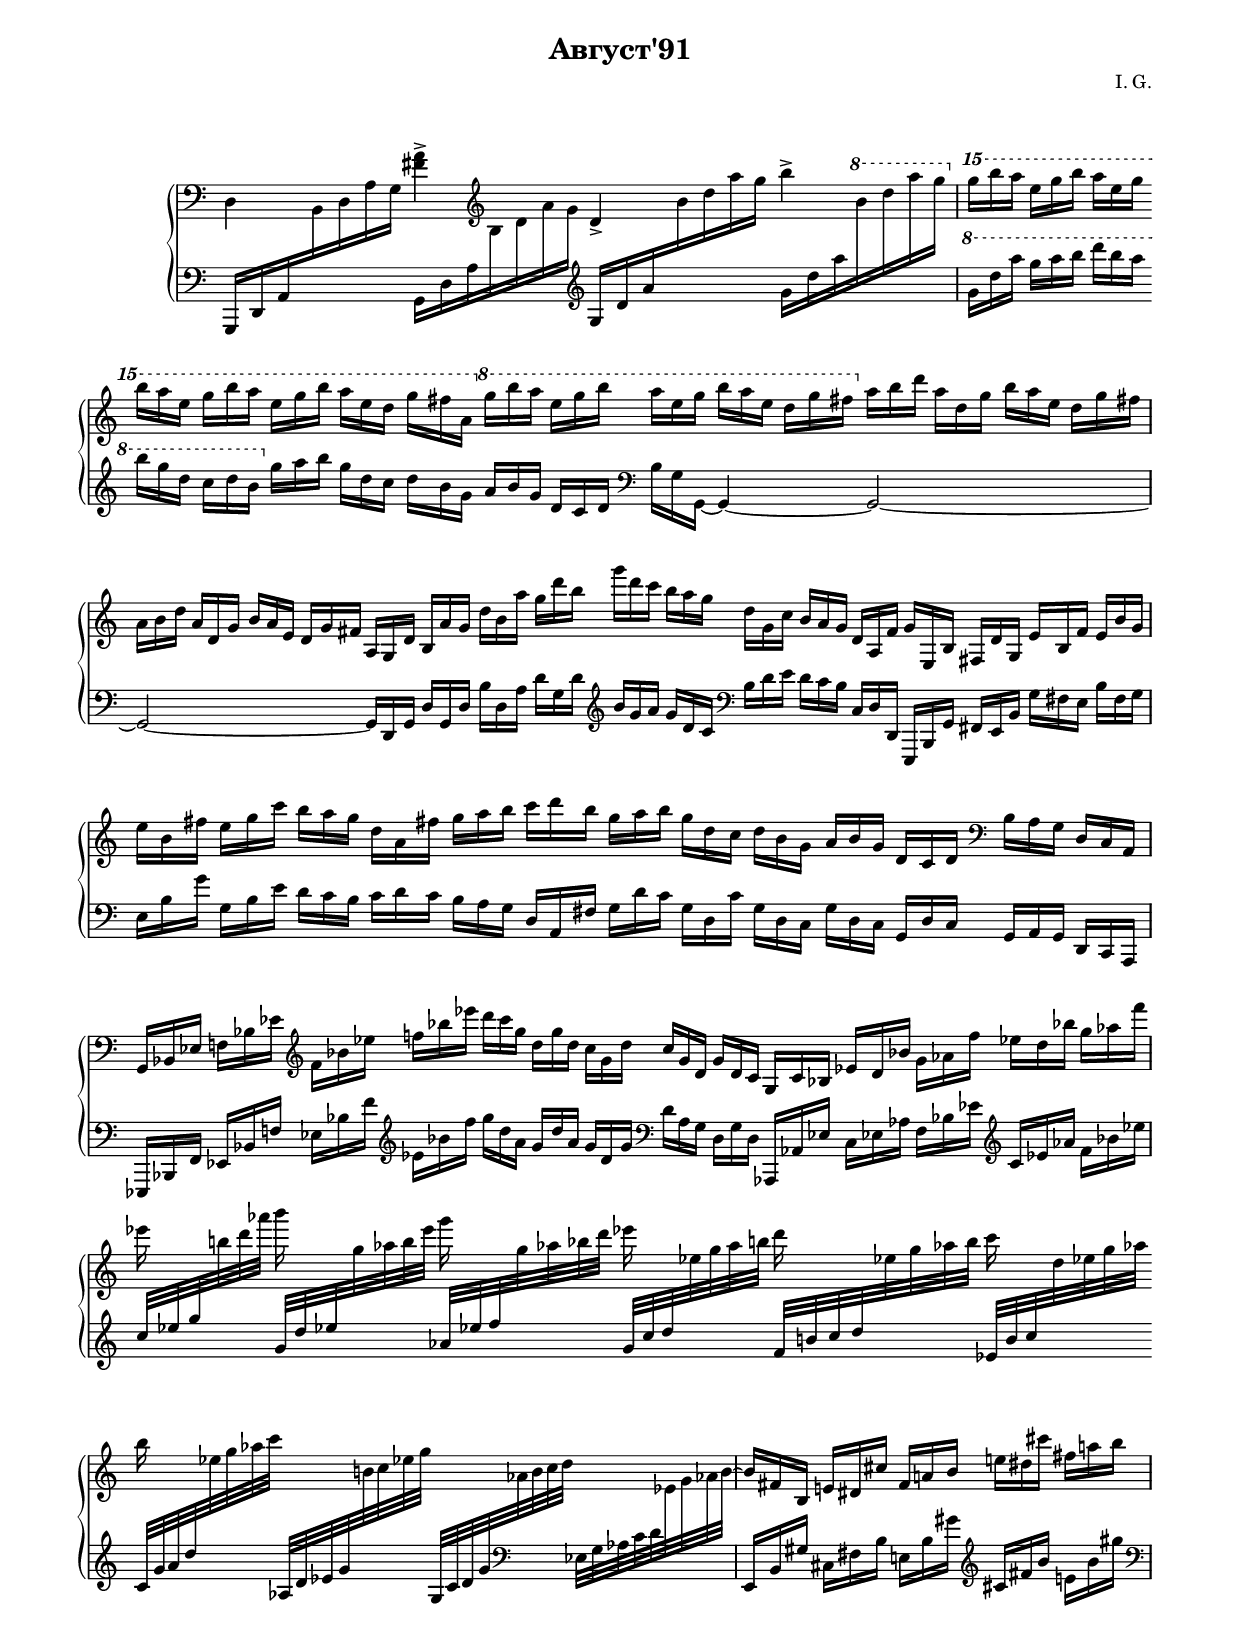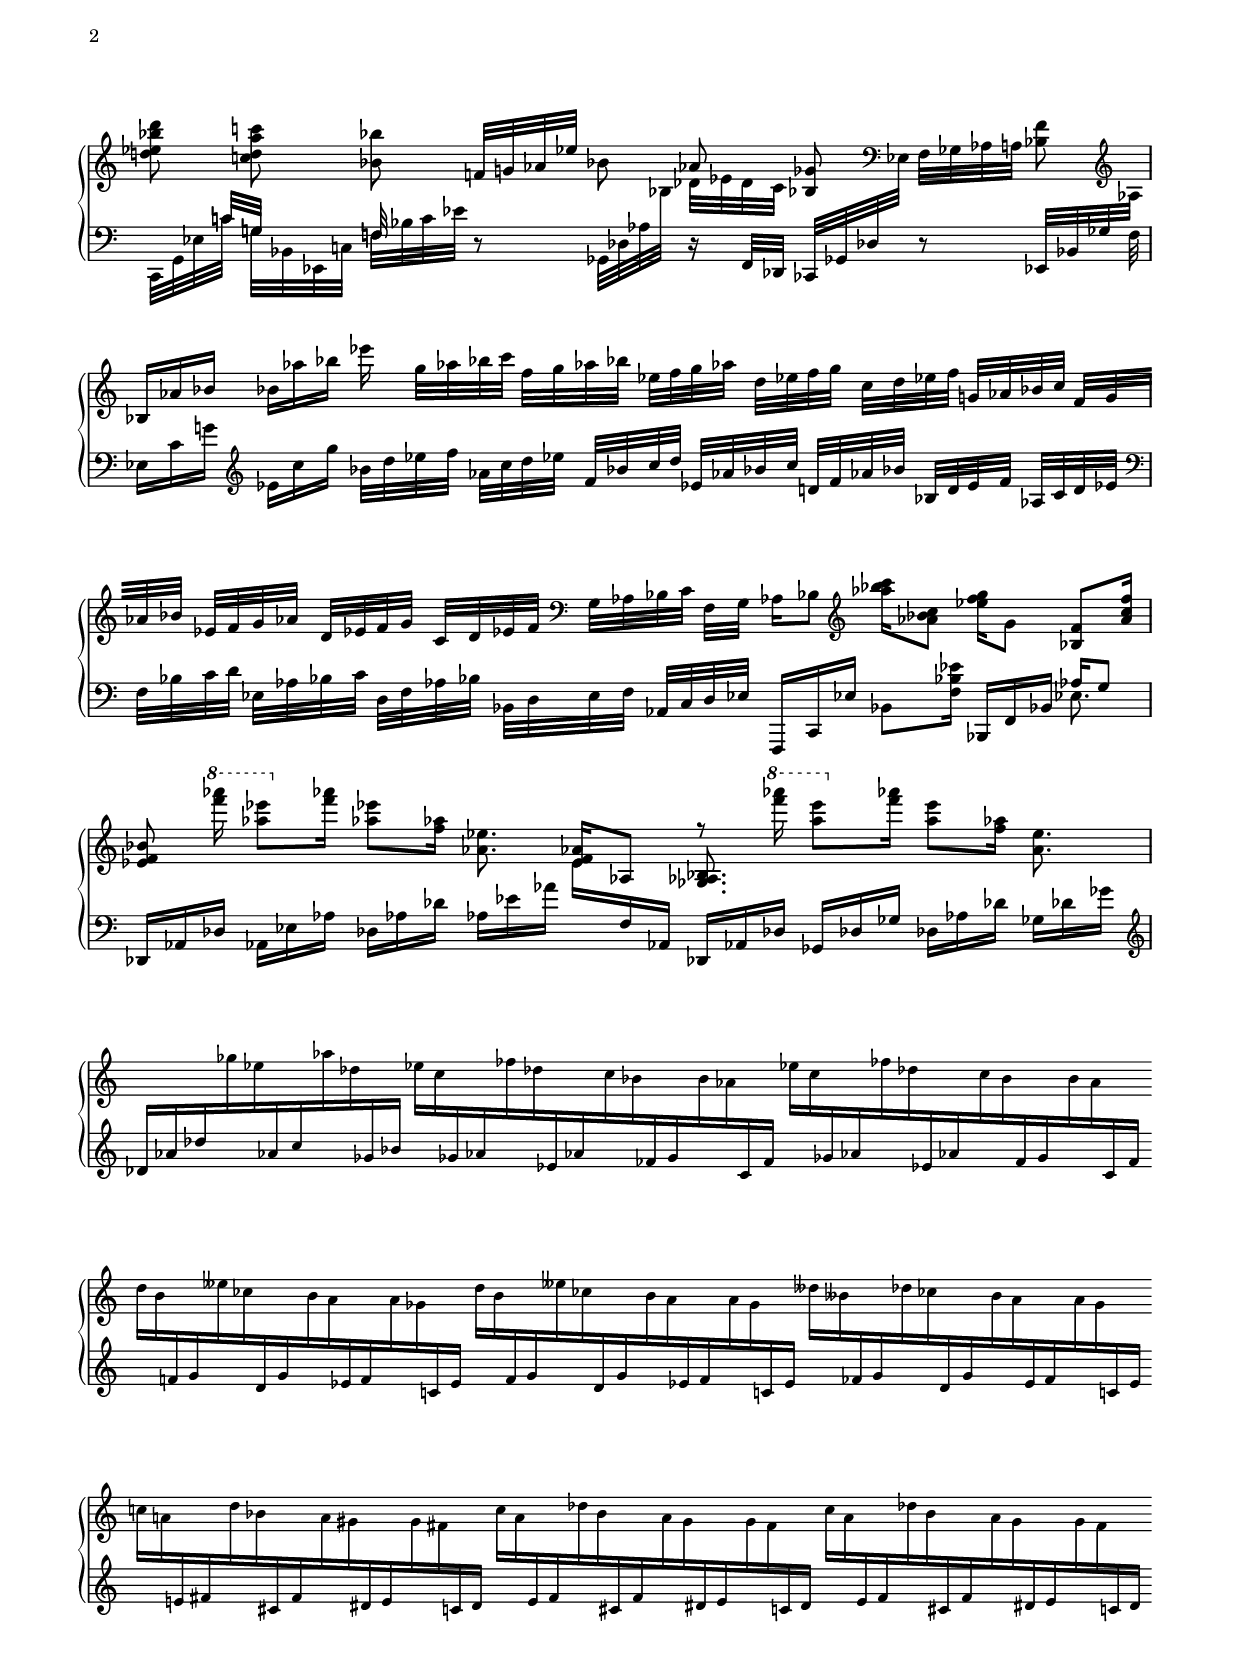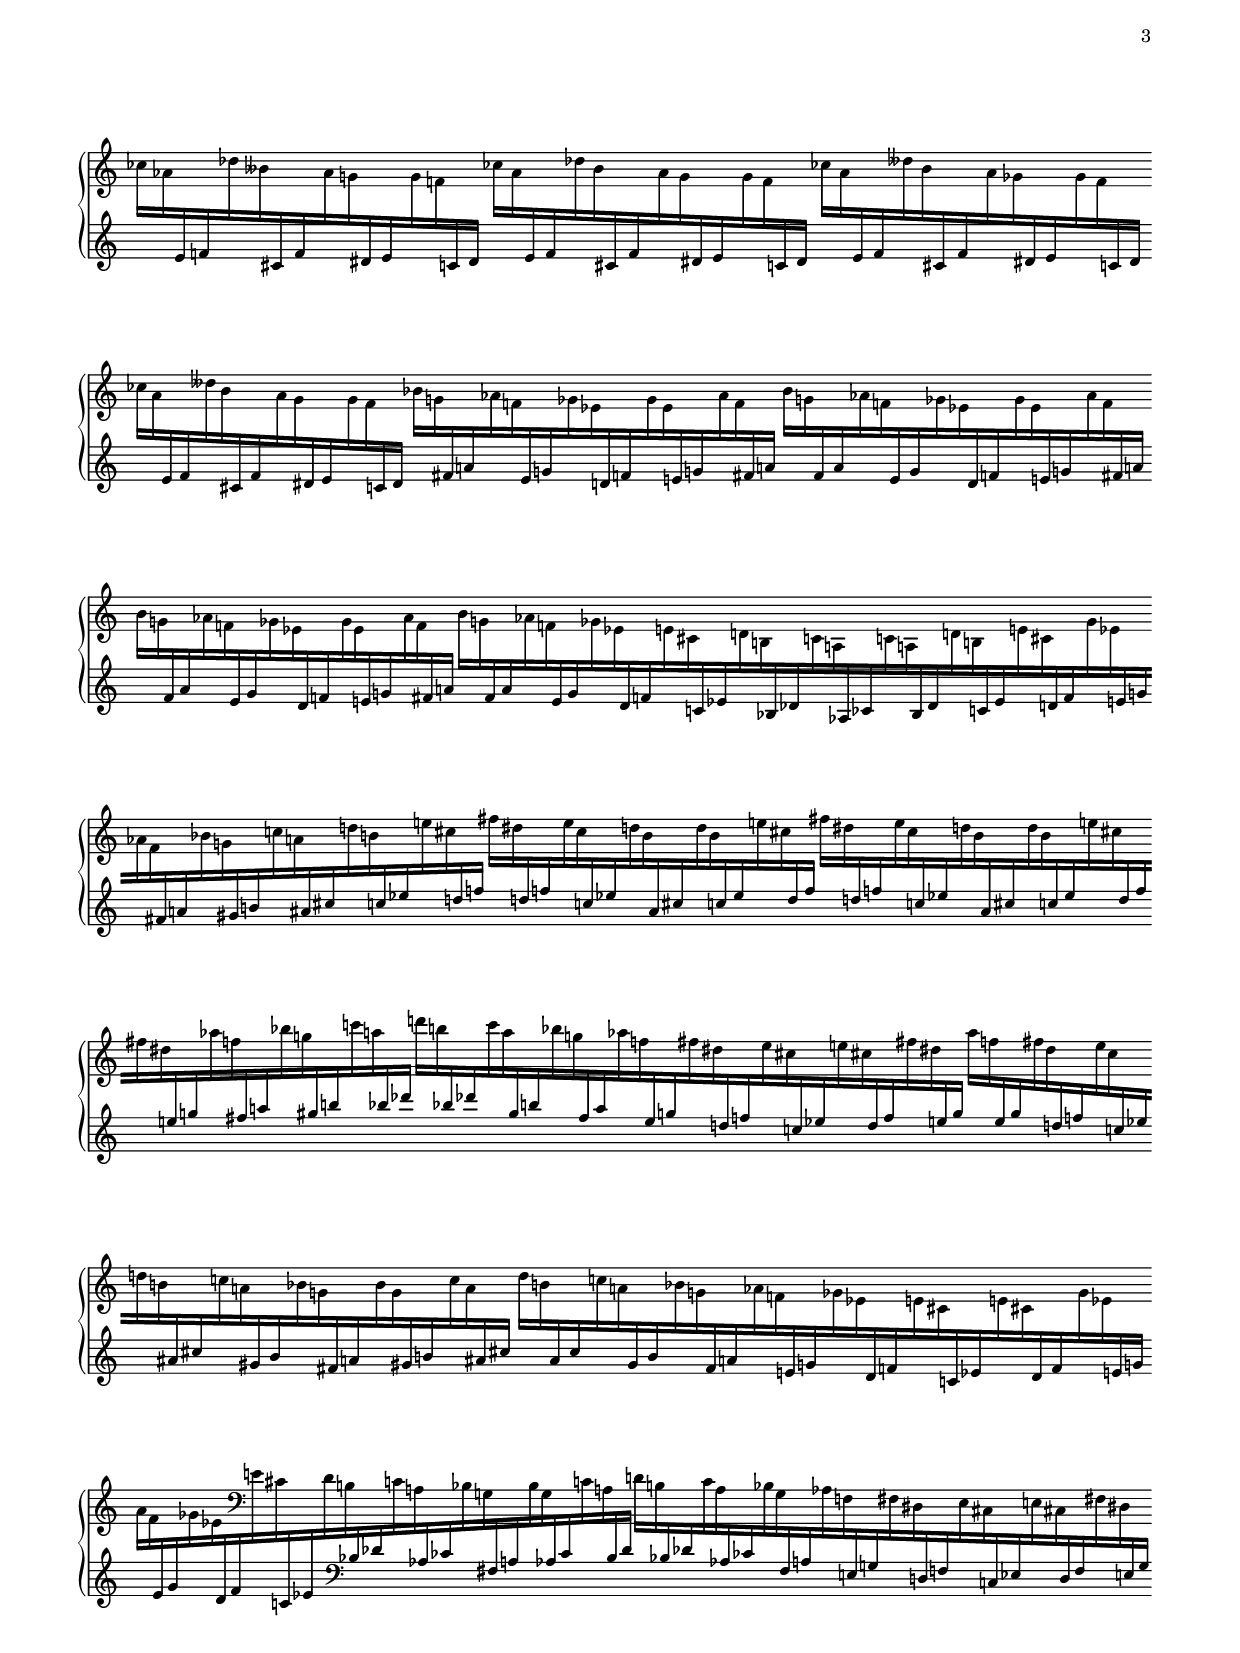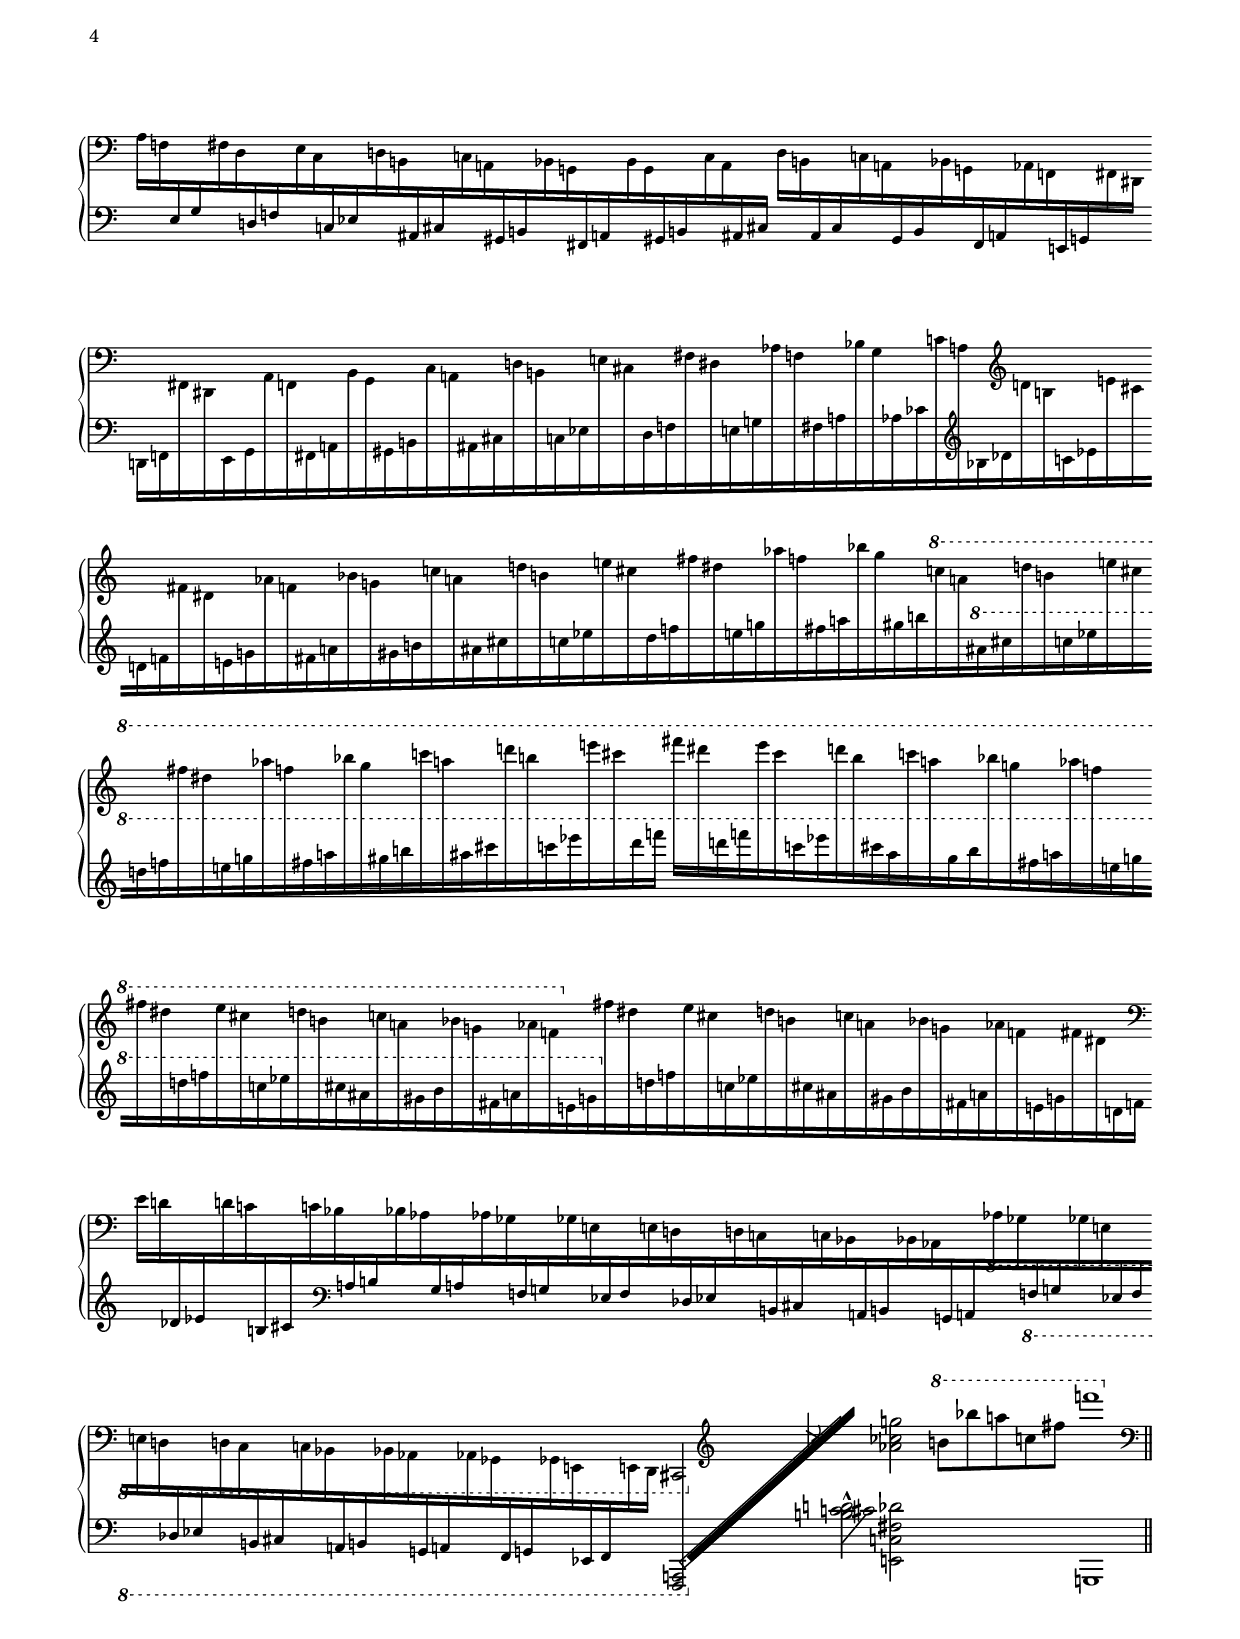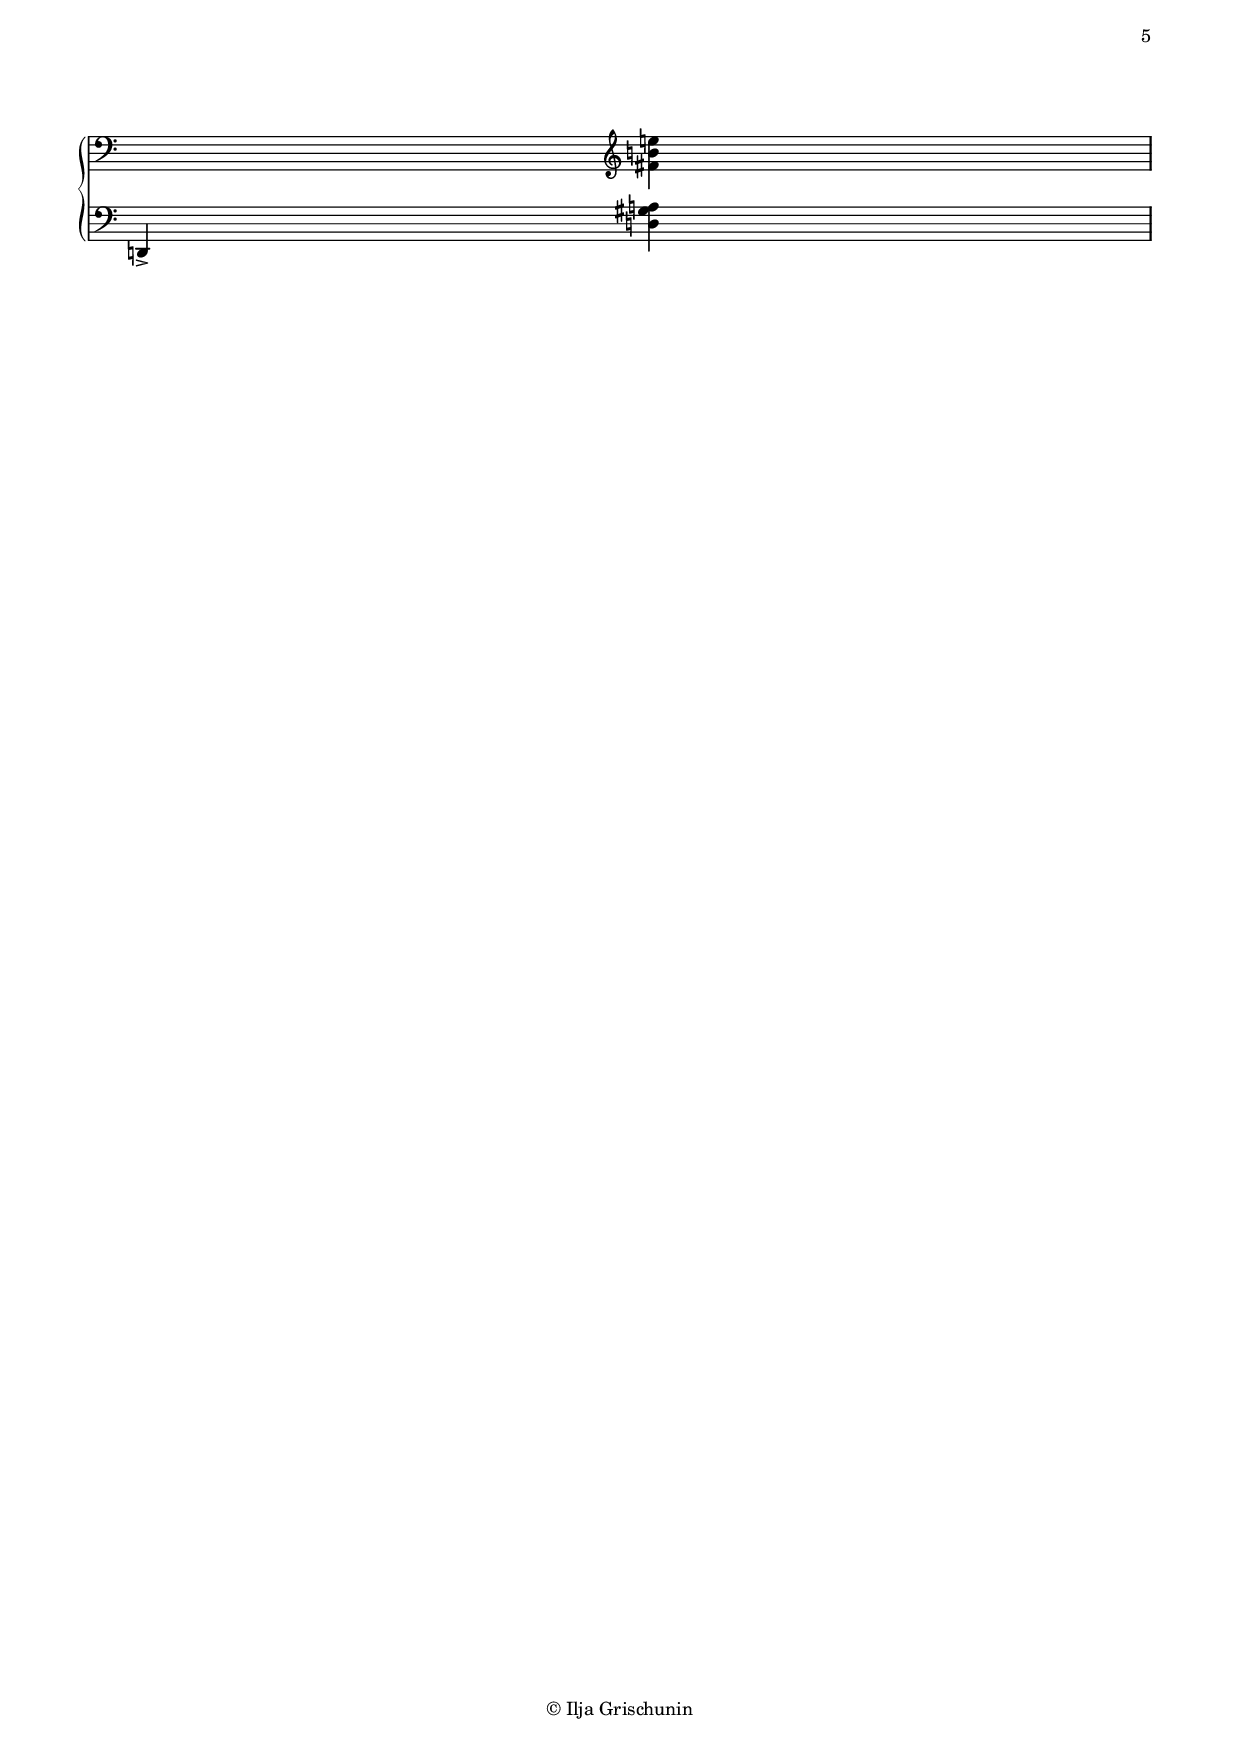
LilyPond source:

\version "2.19.15"

\language "deutsch"

\header {
  title = "Август'91"
  %meter = "Von Langsam bis Rasch"
  composer = "I. G."
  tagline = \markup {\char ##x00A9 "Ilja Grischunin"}
}

#(set-global-staff-size 16)
\paper {
  #(set-paper-size "a4")
  top-system-spacing #'basic-distance = #20
  top-markup-spacing #'basic-distance = #10
  markup-system-spacing #'basic-distance = #30
  system-system-spacing #'basic-distance = #20
  last-bottom-spacing #'basic-distance = #20
  left-margin = 15
  right-margin = 15
  %two-sided = ##t
  %inner-margin = 25
  %outer-margin = 15
}

\layout {
  \context {
    \PianoStaff
    \consists #Span_stem_engraver
  }
  \context{
    \Score
    %\override StaffGrouper.staff-staff-spacing.basic-distance = #15
    \remove "Bar_number_engraver"
    %\omit BarLine
    %\omit SpanBar
  }
}

blackPath =
#'((moveto 0 0)
   (lineto 20 18)
   (lineto 20 17)
   (lineto 0.5 -0.5)
   (closepath))
whitePath =
#'((moveto 0.6 0.5)
   (lineto 20 18)
   (lineto 20 16.7)
   (lineto 1.2 -0.2)
   (closepath))

top = \change Staff = "RH"
bot = \change Staff = "LH"

%%%%%%%%%%% RH %%%%%%%%%%%%
rechts = \relative {
  \accidentalStyle piano
  \clef bass
  \override Staff.TimeSignature.stencil = ##f
  %\override Score.BarLine.stencil = ##f
  \override Score.SpanBar.stencil = ##f
  \time 14/8
  d4 s8.
  \change Staff = LH
  \stemDown
  g,16[ d' a'
  \change Staff = RH
  \clef treble
  h d a' g]
  \stemNeutral
  d4-> s8.
  \change Staff = LH
  \stemDown
  g16[ d' a'
  \change Staff = RH
  \override Staff.OttavaBracket.padding = 1
  \ottava #1
  \set Staff.ottavation = #"8"
  h d a' g]
  \time 17/8
  \stemNeutral
  \set tupletSpannerDuration = #(ly:make-moment 1 8)
  \override TupletNumber #'transparent = ##t
  \override TupletBracket #'bracket-visibility = ##f
  \tuplet 3/2 8 {
    \ottava #2
    \set Staff.ottavation = #"15"
    \repeat unfold 5 {g' h a e} d g fis a,
    \ottava #1
    \set Staff.ottavation = #"8"
    \repeat unfold 3 {g h a e} d g fis
    \ottava #0
    a, h d a d, g h a e d g fis
    a, h d a d, g h a e d g fis
    a, g d' h a' g d' h a' g d' h
    g' d c h a g d g, c h a g
    d a fis' g e, h' fis d' g, e' h fis' e h' g
    \time 13/8
    e' h fis'
    e g c h a g d a fis'! g a h c d h g a h g d c
    d h g a h g d c d
    \clef bass
    h a g d c a
  }
  \time 14/8
  \tuplet 3/2 8 {
    g b es f b es
    \clef treble
    f b es
    f b es
    d c g d g d c g d' c g d g d c
    g c b es d b'! g as f' es! d b'! g as f'
  }
  \time 15/8
  es16 s h' s g s es! s d s8. c16 s h s8. s2
  \change Staff = LH
  \times 8/9 {
    \stemDown
    es,,,32 g as c d
    \change Staff = RH
    es g as! h~\noBreak
  }
  \time 5/8
  \set beatStructure = #'(1 1 1 1 1)
  \stemNeutral
  \tuplet 3/2 8 {
    h16 fis h,
    e dis cis' fis, a h
    e dis cis' fis, a h
  }
  \time 9/8
  \set beatStructure = #'(1 1 1 1 1 1 1 1 1)
  <d, es b' d>8<c d a' c><b b'!>
  f32 g as es'! b!8
  <<
    {
      as!
    }
    \\
    {
      des,32 es des c
    }
  >>
  <b! ges'>8
  \change Staff = LH
  r8
  \once\override Beam.positions = #'(4 . 4.7)
  es,,!32 b'! ges'
  \change Staff = RH
  \clef treble
  as
  \tuplet 3/2 8 {
    b16 as' b b! as' b
  }
  \override Beam #'breakable = ##t
  es
  g,32[ as! b! c] f,[ g as! b!] es,[ f g as!] d,[ es! f g] c,[ d es! f]
  g,[ as! b! c] f,[ g as! b!] es,[ f g as!] d,[ es! f g] c,[ d es! f]
  \clef bass
  g,[ as! b! c] f, g
  \tuplet 3/2 8 {
    as!16 b!8
    \clef treble
    <as'' b c>16 <as, b c>8<es' f g>16 g,8
    <b, f'><as' c f>16<es f b>8\noBeam
    \ottava #1
    \set Staff.ottavation = #"8"
    <f''' as>16<as, es'>8
    \ottava #0
    <f as!>16<as, es'>8
    <f as!>16<as, es'>8.
    <es f as!>16 as,8
  }
  <<
    {
      \override TupletNumber.transparent = ##t
      \override TupletBracket.bracket-visibility = ##f
      \times 2/3 {<ges as! b>8.}
    }
    \\
    {
      \override TupletNumber.transparent = ##t
      \override TupletBracket.bracket-visibility = ##f
      \times 2/3 {
        f''8\rest
        \ottava #1
        \set Staff.ottavation = #"8"
        <f'' as!>16
      }
    }
  >>
  \tuplet 3/2 8 {
    <as, es'>8
    \ottava #0
    <f as!>16<as, es'>8
    <f as!>16<as, es'>8.
  }
  \cadenzaOn
  s1*50
  s1*3 s2. s16
  \normalsize
  \tweak #'duration-log #1
  cis,,,,4
  \ottava #0
  \clef treble
  \override TextScript.outside-staff-priority = ##f
  s1*3
  \once\override TextScript.extra-offset = #'(0.95 . 4.6)
  s16-\markup {
    \musicglyph #"flags.d3"
  }
  \once\override TextScript.extra-offset = #'(0.7 . 4)
  s-\markup {
    \musicglyph #"flags.dgrace"
  }
  \shape #'((-0.5 . -4.5) (-1 . -4) (-1 . -4) (-1 . 0)) Slur
  \once\override TextScript.extra-offset = #'(-0.26 . 6)
  s4.-\markup {
    \override #'(thickness . 1.5)
    \draw-line #'(0 . 4)
  }
  \bot
  <<
    {
      \voiceFour
      \once \override NoteHead #'X-offset = #4
      \once \override Stem #'rotation = #'(-40 0 0)
      \once \override Stem #'extra-offset = #'(2.9 . 0.4)
      \once \override Stem #'length = #9.2
      \hide Flag
      \once \override Accidental #'extra-offset = #'(5.1 . 0)
      cis'''2
    }
    \\
    {
      \once \override Stem #'length = #12
      <h c d>2^^
    }
  >>
  \top
  <as' ces g'>
  \ottava #1
  h'8[ b' a c, fis] f'!1
  \ottava #0
  \clef bass
  \cadenzaOff
  \bar "||"
  \break
  \time 2/4
  s4
  \clef treble
  <fis,,, h e>
}
%%%%%%%%%%% LH %%%%%%%%%%%%
links = \relative {
  \accidentalStyle piano
  \clef bass
  \override Staff.TimeSignature.stencil = ##f
  %\override Score.BarLine.stencil = ##f
  \override Score.SpanBar.stencil = ##f
  \time 14/8
  g,,16[ d' a'
  \change Staff = RH
  h d a' g]
  <fis' a>4-> s8.
  \change Staff = LH
  \clef treble
  g,16[ d' a'
  \change Staff = RH
  h d a' g] h4-> s8.
  \change Staff = LH
  \time 17/8
  \set tupletSpannerDuration = #(ly:make-moment 1 8)
  \override TupletNumber #'transparent = ##t
  \override TupletBracket #'bracket-visibility = ##f
  \tuplet 3/2 8 {
    \ottava #1
    \set Staff.ottavation = #"8"
    g16 d' a' g a h d h a	\bar "" \break
    h g d c d h
    \ottava #0
    g a h g d c d h g a h g d c d
    \clef bass
    h g g,~
  }
  g4~ g2~ g~
  \tuplet 3/2 8 {
    g16 d g d' g, d' h' d, a' d g, d'
    \clef treble
    h' g a g d c
    \clef bass
    h d e d c h c, d d, e, h' g' fis e h' g' fis e
    h' fis g
    \time 13/8
    e h' g' g, h e d c h c d c h a g d a fis'
    g d' c g d c' g d c g' d c g d' c g a g d c a
  }
  \time 14/8
  \tuplet 3/2 8 {
    es b' f'
    es b' f'
    es b' f'
    \clef treble
    es b' f'
    g d a g d' a g d g
    \clef bass
    d a g d g d
    as, as' es' c es! as f b es
    \clef treble
    c es as f b es
  }
  \time 15/8
  \set beatStructure = #'(1 1 1 1 2 1 2 2 2 2)
  %\stemDown
  \times 4/6 {
    c32 es g
    \change Staff = RH
    h d as'
  }
  \change Staff = LH
  \times 4/7 {
    g,, d' es!
    \change Staff = RH
    g as h es
  }
  \change Staff = LH
  \times 4/7 {
    as,, es'! f
    \change Staff = RH
    g as! b d
  }
  \change Staff = LH
  \times 4/7 {
    g,, c d
    \change Staff = RH
    es g as h
  }
  \change Staff = LH
  f, h c d
  \change Staff = RH
  es! g as! h
  \change Staff = LH
  \times 4/7 {
    es,, h' c
    \change Staff = RH
    d es! g as!
  }
  \bar ""
  \change Staff = LH
  c,, g' as d
  \change Staff = RH
  es! g as! c
  \change Staff = LH
  as,, d es! g
  \change Staff = RH
  h c es! g
  \change Staff = LH
  g,, c d g
  \clef bass
  \change Staff = RH
  as h c d
  \change Staff = LH
  s4
  \tuplet 3/2 8 {
    e,,,16 h' gis'
    cis, fis h
    e,16 h' gis'
    \clef treble
    cis, fis h
    e,16 h' gis'
  }
  \time 9/8
  \set beatStructure = #'(1 1 1 1 1 1 1 1 1)
  \clef bass
  <<
    {
      s16. c,,32[ g] s16. f32 s16.
    }
    \\
    {
      \set beatStructure = #'(1 1 1)
      c,32 g' es' c' g b, es, c' f b c es
    }
  >>
  r8
  \stemDown
  ges,,32 des' as'
  \change Staff = RH
  b
  \change Staff = LH
  \stemNeutral
  r16 f,32 des ces ges'! des'!
  \change Staff = RH
  \clef bass
  es f ges as a
  <<
    {
      \stemDown
      <b f'>8
    }
    \\
    {
      s16.
      \change Staff = LH
      f32
    }
  >>
  \change Staff = LH
  \tuplet 3/2 8 {
    es16 c' g'
    \clef treble
    es c' g'
  }
  b,32 d es f as, c d es! f, b! c d es,! as! b! c d, f as! b!
  b, d es f as, c d es!
  \clef bass
  f, b! c d es,! as! b! c d, f as! b! b, d es f as, c d es!
  \tuplet 3/2 8 {
    f,,16 c' es'! b!8 <f' b! es>16 b,, f' b!
  }
  <<
    {
      \override TupletNumber.transparent = ##t
      \override TupletBracket.bracket-visibility = ##f
      \times 2/3 {as'! g8}
    }
    \\
    {
      \override TupletNumber.transparent = ##t
      \override TupletBracket.bracket-visibility = ##f
      \times 2/3 {es!8.}
    }
  >>
  \tuplet 3/2 8 {
    des,16 as' des as! es' as
    des,! as'! des as! es' as
    \change Staff = RH es \change Staff = LH f, as,!
    des,! as'! des! ges,! des'! ges
    des! as'! des! ges,! des'! ges
  }
  \cadenzaOn
  \clef treble
  \override Beam.breakable = ##t
  des16[ as' des
  \small
  \top ges es \bot as,! c
  \top as' des, \bot ges, b]
  \repeat unfold 2 {
    \top es![ c \bot ges! as!
    \top fes'! des! \bot es,! as!
    \top c b \bot fes ges
    \top b as \bot c, fes]
  }
  \bar ""
  \top des'[ b \bot f! ges
  \top eses' ces \bot des, ges
  \top b as \bot es f
  \top as ges \bot c, es]
  \top des'[ b \bot f ges
  \top eses' ces \bot des, ges
  \top b as \bot es f
  \top as ges \bot c, es]
  \top deses'[ heses \bot fes ges
  \top des' ces \bot des, ges
  \top heses as \bot es fes
  \top as ges \bot c, es]
  \bar ""
  \repeat unfold 3 {
    \top c'[ a \bot e fis
    \top des' b \bot cis, fis
    \top a gis \bot dis e
    \top gis fis \bot c! dis]
  }
  \bar ""
  \repeat unfold 2 {
    \top ces'[ as \bot e f
    \top des' heses \bot cis, f
    \top as g \bot dis e
    \top g f \bot c! dis]
  }
  \top ces'[ as \bot e f
  \top deses' heses \bot cis, f
  \top as ges \bot dis e
  \top ges f \bot c! dis]
  \bar ""
  \top ces'[ as \bot e f
  \top deses' heses \bot cis, f
  \top as ges \bot dis e
  \top ges f \bot c! dis]
  \repeat unfold 2 {
    \top b'[ g \bot fis a
    \top as f \bot e g
    \top ges es \bot d f
    \top ges es \bot e g
    \top as f \bot fis a]
  }
  \bar ""
  \top b[ g \bot fis a
  \top as f \bot e g
  \top ges es \bot d f
  \top ges es \bot e g
  \top as f \bot fis a]
  \top b[ g \bot fis a
  \top as f \bot e g
  \top ges es \bot d f
  \top e cis \bot c es
  \top d h \bot b des
  \top c a \bot as ces
  \top c a \bot b des
  \top d h \bot c es
  \top e cis \bot d f
  \top ges es \bot e g
  \bar ""
  \break
  \top as f \bot fis a
  \top b g \bot gis h
  \top c a \bot ais cis
  \top d h \bot c es
  \top e cis \bot d f]
  \top fis[ dis \bot d f
  \top e cis \bot c es
  \top d h \bot ais cis
  \top d h \bot c es
  \top e cis \bot d f]
  \top fis[ dis \bot d f
  \top e cis \bot c es
  \top d h \bot ais cis
  \top d h \bot c es
  \top e cis \bot d f
  \bar ""
  \break
  \top fis dis \bot e g
  \top as f \bot fis a
  \top b g \bot gis h
  \top c a \bot b des]
  \top d[ h \bot b des
  \top c a \bot gis h
  \top b g \bot fis a
  \top as f \bot e g
  \top fis dis \bot d f
  \top e cis \bot c es
  \top e cis \bot d f
  \top fis dis \bot e g]
  \top as[ f \bot e g
  \top fis dis \bot d f
  \top e cis \bot c es
  \bar ""
  \break
  \top d h \bot ais cis
  \top c a \bot gis h
  \top b g \bot fis a
  \top b g \bot gis h
  \top c a \bot ais cis]
  \top d[ h \bot ais cis
  \top c a \bot gis h
  \top b g \bot fis a
  \top as f \bot e g
  \top ges es \bot d f
  \top e cis \bot c es
  \top e cis \bot d f
  \top ges es \bot e g]
  \bar ""
  \once\override Beam.positions = #'(-5 . -1.5)
  \top as[ f \bot e g
  \top ges es \bot d f
  \top
  \clef bass
  e cis
  \bot c es
  \top d h
  \bot
  \clef bass
  b des
  \top c a \bot as ces
  \top b g \bot fis a
  \top b g \bot as ces
  \top c a \bot b des]
  \top d[ h \bot b des
  \top c a \bot as ces
  \top b g \bot fis a
  \top as f \bot e g
  \top fis dis \bot d f
  \top e cis \bot c es
  \top e cis \bot d f
  \top fis dis \bot e g]
  \bar ""
  \top as[ f \bot e g
  \top fis dis \bot d f
  \top e cis \bot c es
  \top d h \bot ais cis
  \top c a \bot gis h
  \top b g \bot fis a
  \top b g \bot gis h
  \top c a \bot ais cis]
  \top d[ h \bot ais cis
  \top c a \bot gis h
  \top b g \bot fis a
  \top as f \bot e g
  \top fis dis]
  \bar ""
  %@@@@@@@@@@@@@@
  \bot d[ f \top fis dis
  \bot e g \top as f
  \bot fis a \top b g
  \bot gis h \top c a
  \bot ais cis \top d h
  \bot c es \top e cis
  %@@@@@@@@@@@@@@
  \bot d f \top fis dis
  \bot e g \top as f
  \bot fis a \top b g
  \bot as ces \top c a
  \bot
  \clef treble
  b des
  \top
  \clef treble
  d h
  \bot c es \top e cis
  \bar ""
  \break
  %@@@@@@@@@@@@@@
  \bot d f \top fis dis
  \bot e g \top as f
  \bot fis a \top b g
  \bot gis h \top c a
  \bot ais cis \top d h
  \bot c es \top e cis
  %@@@@@@@@@@@@@@
  \bot d f \top fis dis
  \bot e g \top as f
  \bot fis a \top b g
  \bot gis h
  \top
  \ottava #1
  c a
  \bot
  \ottava #1
  ais cis \top d h
  \bot c es \top e cis
  \bar ""
  \break
  %@@@@@@@@@@@@@@
  \bot d f \top fis dis
  \bot e g \top as f
  \bot fis a \top b g
  \bot gis h \top c a
  \bot ais cis \top d h
  \bot c es \top e cis
  \bot d f]
  %@@@@@@@@@@@@@@
  \top fis[ dis \bot d f
  \top e cis \bot c es
  \top d h \bot cis ais
  \top c a \bot gis h
  \top b g \bot fis a
  \top as f \bot e g
  \bar ""
  \break
  %@@@@@@@@@@@@@@
  \top fis dis \bot d f
  \top e cis \bot c es
  \top d h \bot cis ais
  \top c a \bot gis h
  \top b g \bot fis a
  \top as f
  \ottava #0
  \bot e g
  \ottava #0
  %@@@@@@@@@@@@@@
  \top fis dis \bot d f
  \top e cis \bot c es
  \top d h \bot cis ais
  \top c a \bot gis h
  \top b g \bot fis a
  \top as f \bot e g
  \top fis dis \bot d f]
  \bar ""
  \break
  %@@@@@@@@@@@@@@
  \top
  \clef bass
  e[ d \bot des es
  \top d c \bot h cis
  \top c b \bot
  \clef bass
  a h
  \top b as \bot g a
  \top as ges \bot f g
  \top ges e \bot es f
  %@@@@@@@@@@@@@@
  \top e d \bot des es
  \top d c \bot h cis
  \top c b \bot a h
  \top b as \bot g a
  \top
  \ottava #-1
  as ges \bot
  \ottava #-1
  f g
  \top ges e \bot es f
  \bar ""
  \break
  %@@@@@@@@@@@@@@
  \top e d \bot des es
  \top d c \bot h cis
  \top c b \bot a h
  \top b as \bot g a
  \top as ges \bot f g
  \top ges e \bot es f
  %@@@@@@@@@@@@@@
  \top e d]
  \bot
  \normalsize
  \autoBeamOff
  \crossStaff <
  \tweak #'duration-log #1 f,
  \tweak #'duration-log #1 a
  >4
  \autoBeamOn
  \ottava #0
  \override TextScript.outside-staff-priority = ##f
  \once\override TextScript.extra-offset = #'(-4.05 . 17.9)
  s2-\markup {
    \override #'(filled . #t) \path #0.15 #blackPath
  }
  \once\override TextScript.extra-offset = #'(-8.7 . 16.8)
  s2-\markup {
    \path #0.15 #whitePath
  }
  s1*3
  <e'' c' fis des'>2
  s2 s8 g,1
  \cadenzaOff
  \bar "||"
  \break
  \time 2/4
  d'4-> <d' gis a>
}
%%%%%%%%%%%%%%%%%%%%%%
\score {
  \new PianoStaff <<
    \new Staff = "RH" \rechts
    \new Staff = "LH" \links
  >>
}